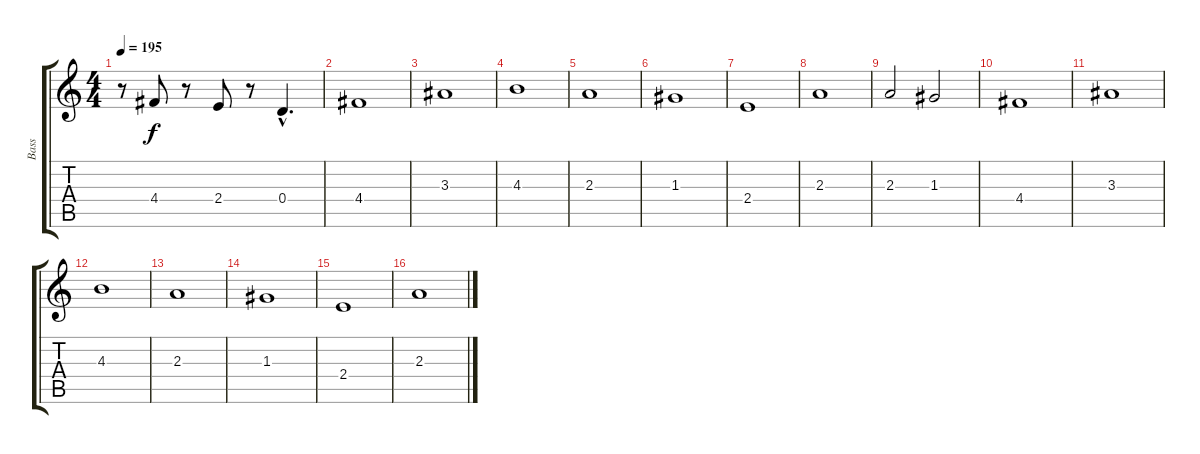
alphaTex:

\track ("Bass" "Bass") {instrument electricbasspick}
\staff {score tabs}
\tuning (E4 B3 G3 D3 A2 E2) {hide}
\ts (4 4)
\tempo 195
\clef g2
\ks c
r.8{dy f} 4.4.8 r.8 2.4.8 r.8 0.4{hac}.4{d} |
4.4.1 |
3.3.1 |
4.3.1 |
2.3.1 |
1.3.1 |
2.4.1 |
2.3.1 |
2.3.2 1.3.2 |
4.4.1 |
3.3.1 |
4.3.1 |
2.3.1 |
1.3.1 |
2.4.1 |
2.3.1
